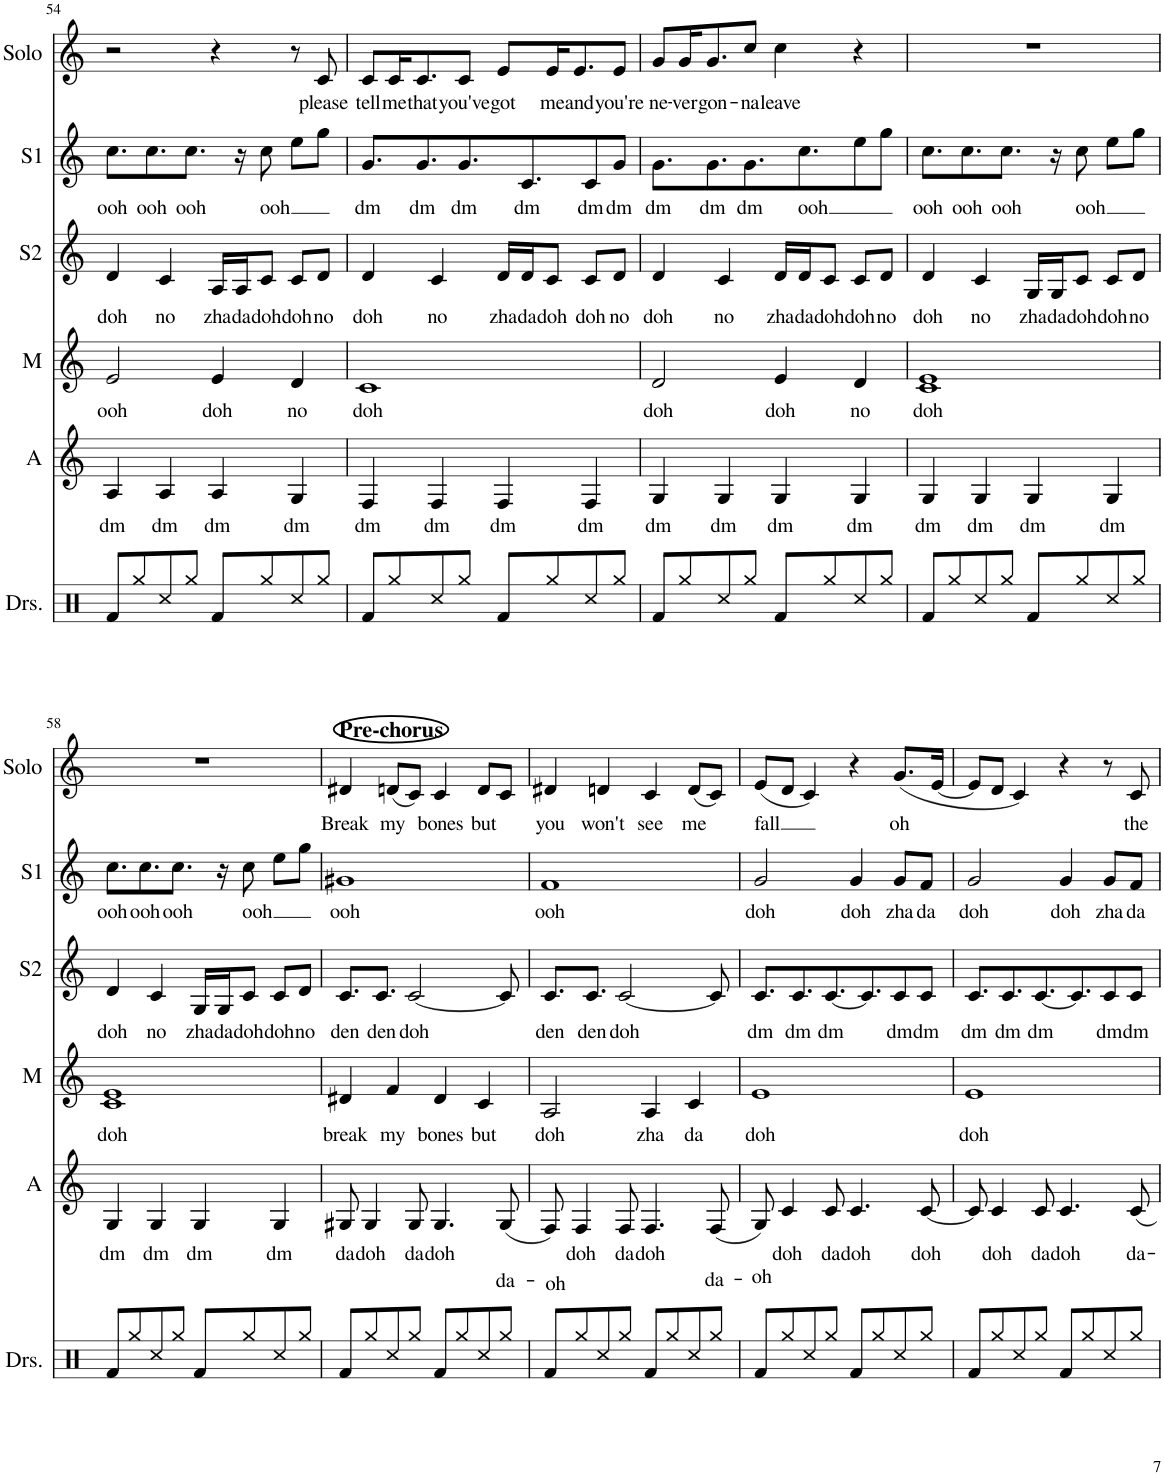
**kern	**kern	**text	**kern	**text	**kern	**text	**kern	**text	**kern	**text
*part6	*part5	*part5	*part4	*part4	*part3	*part3	*part2	*part2	*part1	*part1
*staff6	*staff5	*staff5	*staff4	*staff4	*staff3	*staff3	*staff2	*staff2	*staff1	*staff1
*I"Drumset	*I"Alto	*	*I"Mezzo	*	*I"Soprano 2	*	*I"Soprano 1	*	*I"Solo	*
*I'Drs.	*I'A	*	*I'M	*	*I'S2	*	*I'S1	*	*I'Solo	*
!!LO:PB:g=z
*clefX	*clefG2	*	*clefG2	*	*clefG2	*	*clefG2	*	*clefG2	*
*k[]	*k[]	*	*k[]	*	*k[]	*	*k[]	*	*k[]	*
*M4/4	*M4/4	*	*M4/4	*	*M4/4	*	*M4/4	*	*M4/4	*
=54	=54	=54	=54	=54	=54	=54	=54	=54	=54	=54
!	!	!LO:LY:b	!	!LO:LY:b	!	!LO:LY:b	!	!LO:LY:b	!	!
8Rf/L	4A/	dm	2e/	ooh	4d/	doh	8.cc\L	ooh	2r	.
8Rgg/	.	.	.	.	.	.	.	.	.	.
!	!	!	!	!	!	!	!	!LO:LY:b	!	!
.	.	.	.	.	.	.	8.cc\	ooh	.	.
!	!	!LO:LY:b	!	!	!	!LO:LY:b	!	!	!	!
8Rcc/	4A/	dm	.	.	4c/	no	.	.	.	.
!	!	!	!	!	!	!	!	!LO:LY:b	!	!
8Rgg/J	.	.	.	.	.	.	8.cc\J	ooh	.	.
!	!	!LO:LY:b	!	!LO:LY:b	!	!LO:LY:b	!	!	!	!
8Rf/L	4A/	dm	4e/	doh	16A/LL	zha	.	.	4r	.
!	!	!	!	!	!	!LO:LY:b	!	!	!	!
.	.	.	.	.	16A/J	da	16r	.	.	.
!	!	!	!	!	!	!LO:LY:b	!	!LO:LY:b	!	!
8Rgg/	.	.	.	.	8c/J	doh	8cc\	ooh	.	.
!	!	!LO:LY:b	!	!LO:LY:b	!	!LO:LY:b	!	!	!	!
8Rcc/	4G/	dm	4d/	no	8c/L	doh	8ee\L	.	8r	.
!	!	!	!	!	!	!LO:LY:b	!	!	!	!LO:LY:b
8Rgg/J	.	.	.	.	8d/J	no	8gg\J	.	8c/	please
=55	=55	=55	=55	=55	=55	=55	=55	=55	=55	=55
!	!	!LO:LY:b	!	!LO:LY:b	!	!LO:LY:b	!	!LO:LY:b	!	!LO:LY:b
8Rf/L	4F/	dm	1c	doh	4d/	doh	8.g/L	dm	8c/L	tell
!	!	!	!	!	!	!	!	!	!	!LO:LY:b
8Rgg/	.	.	.	.	.	.	.	.	16c/K	me
!	!	!	!	!	!	!	!	!LO:LY:b	!	!LO:LY:b
.	.	.	.	.	.	.	8.g/	dm	8.c/	that
!	!	!LO:LY:b	!	!	!	!LO:LY:b	!	!	!	!
8Rcc/	4F/	dm	.	.	4c/	no	.	.	.	.
!	!	!	!	!	!	!	!	!LO:LY:b	!	!LO:LY:b
8Rgg/J	.	.	.	.	.	.	8.g/	dm	8c/J	you've
!	!	!LO:LY:b	!	!	!	!LO:LY:b	!	!	!	!LO:LY:b
8Rf/L	4F/	dm	.	.	16d/LL	zha	.	.	8e/L	got
!	!	!	!	!	!	!LO:LY:b	!	!LO:LY:b	!	!
.	.	.	.	.	16d/J	da	8.c/	dm	.	.
!	!	!	!	!	!	!LO:LY:b	!	!	!	!LO:LY:b
8Rgg/	.	.	.	.	8c/J	doh	.	.	16e/K	me
!	!	!	!	!	!	!	!	!	!	!LO:LY:b
.	.	.	.	.	.	.	.	.	8.e/	and
!	!	!LO:LY:b	!	!	!	!LO:LY:b	!	!LO:LY:b	!	!
8Rcc/	4F/	dm	.	.	8c/L	doh	8c/	dm	.	.
!	!	!	!	!	!	!LO:LY:b	!	!LO:LY:b	!	!LO:LY:b
8Rgg/J	.	.	.	.	8d/J	no	8g/J	dm	8e/J	you're
=56	=56	=56	=56	=56	=56	=56	=56	=56	=56	=56
!	!	!LO:LY:b	!	!LO:LY:b	!	!LO:LY:b	!	!LO:LY:b	!	!LO:LY:b
8Rf/L	4G/	dm	2d/	doh	4d/	doh	8.g\L	dm	8g/L	ne-
!	!	!	!	!	!	!	!	!	!	!LO:LY:b
8Rgg/	.	.	.	.	.	.	.	.	16g/K	-ver
!	!	!	!	!	!	!	!	!LO:LY:b	!	!LO:LY:b
.	.	.	.	.	.	.	8.g\	dm	8.g/	gon-
!	!	!LO:LY:b	!	!	!	!LO:LY:b	!	!	!	!
8Rcc/	4G/	dm	.	.	4c/	no	.	.	.	.
!	!	!	!	!	!	!	!	!LO:LY:b	!	!LO:LY:b
8Rgg/J	.	.	.	.	.	.	8.g\	dm	8cc/J	-na
!	!	!LO:LY:b	!	!LO:LY:b	!	!LO:LY:b	!	!	!	!LO:LY:b
8Rf/L	4G/	dm	4e/	doh	16d/LL	zha	.	.	4cc\	leave
!	!	!	!	!	!	!LO:LY:b	!	!LO:LY:b	!	!
.	.	.	.	.	16d/J	da	8.cc\	ooh	.	.
!	!	!	!	!	!	!LO:LY:b	!	!	!	!
8Rgg/	.	.	.	.	8c/J	doh	.	.	.	.
!	!	!LO:LY:b	!	!LO:LY:b	!	!LO:LY:b	!	!	!	!
8Rcc/	4G/	dm	4d/	no	8c/L	doh	8ee\	.	4r	.
!	!	!	!	!	!	!LO:LY:b	!	!	!	!
8Rgg/J	.	.	.	.	8d/J	no	8gg\J	.	.	.
=57	=57	=57	=57	=57	=57	=57	=57	=57	=57	=57
!	!	!LO:LY:b	!	!LO:LY:b	!	!LO:LY:b	!	!LO:LY:b	!	!
8Rf/L	4G/	dm	1c 1e	doh	4d/	doh	8.cc\L	ooh	1r	.
8Rgg/	.	.	.	.	.	.	.	.	.	.
!	!	!	!	!	!	!	!	!LO:LY:b	!	!
.	.	.	.	.	.	.	8.cc\	ooh	.	.
!	!	!LO:LY:b	!	!	!	!LO:LY:b	!	!	!	!
8Rcc/	4G/	dm	.	.	4c/	no	.	.	.	.
!	!	!	!	!	!	!	!	!LO:LY:b	!	!
8Rgg/J	.	.	.	.	.	.	8.cc\J	ooh	.	.
!	!	!LO:LY:b	!	!	!	!LO:LY:b	!	!	!	!
8Rf/L	4G/	dm	.	.	16G/LL	zha	.	.	.	.
!	!	!	!	!	!	!LO:LY:b	!	!	!	!
.	.	.	.	.	16G/J	da	16r	.	.	.
!	!	!	!	!	!	!LO:LY:b	!	!LO:LY:b	!	!
8Rgg/	.	.	.	.	8c/J	doh	8cc\	ooh	.	.
!	!	!LO:LY:b	!	!	!	!LO:LY:b	!	!	!	!
8Rcc/	4G/	dm	.	.	8c/L	doh	8ee\L	.	.	.
!	!	!	!	!	!	!LO:LY:b	!	!	!	!
8Rgg/J	.	.	.	.	8d/J	no	8gg\J	.	.	.
!!LO:LB:g=z
=58	=58	=58	=58	=58	=58	=58	=58	=58	=58	=58
!	!	!LO:LY:b	!	!LO:LY:b	!	!LO:LY:b	!	!LO:LY:b	!	!
8Rf/L	4G/	dm	1c 1e	doh	4d/	doh	8.cc\L	ooh	1r	.
8Rgg/	.	.	.	.	.	.	.	.	.	.
!	!	!	!	!	!	!	!	!LO:LY:b	!	!
.	.	.	.	.	.	.	8.cc\	ooh	.	.
!	!	!LO:LY:b	!	!	!	!LO:LY:b	!	!	!	!
8Rcc/	4G/	dm	.	.	4c/	no	.	.	.	.
!	!	!	!	!	!	!	!	!LO:LY:b	!	!
8Rgg/J	.	.	.	.	.	.	8.cc\J	ooh	.	.
!	!	!LO:LY:b	!	!	!	!LO:LY:b	!	!	!	!
8Rf/L	4G/	dm	.	.	16G/LL	zha	.	.	.	.
!	!	!	!	!	!	!LO:LY:b	!	!	!	!
.	.	.	.	.	16G/J	da	16r	.	.	.
!	!	!	!	!	!	!LO:LY:b	!	!LO:LY:b	!	!
8Rgg/	.	.	.	.	8c/J	doh	8cc\	-ooh	.	.
!	!	!LO:LY:b	!	!	!	!LO:LY:b	!	!	!	!
8Rcc/	4G/	dm	.	.	8c/L	doh	8ee\L	.	.	.
!	!	!	!	!	!	!LO:LY:b	!	!	!	!
8Rgg/J	.	.	.	.	8d/J	no	8gg\J	.	.	.
=59	=59	=59	=59	=59	=59	=59	=59	=59	=59	=59
!	!	!	!	!	!	!	!	!	!LO:TX:a:B:t=Pre-chorus	!
!	!	!LO:LY:b	!	!LO:LY:b	!	!LO:LY:b	!	!LO:LY:b	!	!LO:LY:b
8Rf/L	8G#X/	da	4d#X/	break	8.c/L	den	1g#X	ooh	4d#X/	Break
!	!	!LO:LY:b	!	!	!	!	!	!	!	!
8Rgg/	4G#/	doh	.	.	.	.	.	.	.	.
!	!	!	!	!	!	!LO:LY:b	!	!	!	!
.	.	.	.	.	8.c/J	den	.	.	.	.
!	!	!	!	!LO:LY:b	!	!	!	!	!	!LO:LY:b
8Rcc/	.	.	4f/	my	.	.	.	.	(8dn/L	my
!	!	!LO:LY:b	!	!	!	!LO:LY:b	!	!	!	!
8Rgg/J	8G#/	da	.	.	[2c/	doh	.	.	8c/J)	.
!	!	!LO:LY:b	!	!LO:LY:b	!	!	!	!	!	!LO:LY:b
8Rf/L	4.G#/	doh	4d#/	bones	.	.	.	.	4c/	bones
8Rgg/	.	.	.	.	.	.	.	.	.	.
!	!	!	!	!LO:LY:b	!	!	!	!	!	!LO:LY:b
8Rcc/	.	.	4c/	but	.	.	.	.	8d/L	but
!	!	!LO:LY:b	!	!	!	!	!	!	!	!
8Rgg/J	(8G#/	da-	.	.	8c/]	.	.	.	8c/J	.
=60	=60	=60	=60	=60	=60	=60	=60	=60	=60	=60
!	!	!LO:LY:b	!	!LO:LY:b	!	!LO:LY:b	!	!LO:LY:b	!	!LO:LY:b
8Rf/L	8F/)	-oh	2A/	doh	8.c/L	den	1f	ooh	4d#X/	you
!	!	!LO:LY:b	!	!	!	!	!	!	!	!
8Rgg/	4F/	doh	.	.	.	.	.	.	.	.
!	!	!	!	!	!	!LO:LY:b	!	!	!	!
.	.	.	.	.	8.c/J	den	.	.	.	.
!	!	!	!	!	!	!	!	!	!	!LO:LY:b
8Rcc/	.	.	.	.	.	.	.	.	4dn/	won't
!	!	!LO:LY:b	!	!	!	!LO:LY:b	!	!	!	!
8Rgg/J	8F/	da	.	.	[2c/	doh	.	.	.	.
!	!	!LO:LY:b	!	!LO:LY:b	!	!	!	!	!	!LO:LY:b
8Rf/L	4.F/	doh	4A/	zha	.	.	.	.	4c/	see
8Rgg/	.	.	.	.	.	.	.	.	.	.
!	!	!	!	!LO:LY:b	!	!	!	!	!	!LO:LY:b
8Rcc/	.	.	4c/	da	.	.	.	.	(8d/L	me
!	!	!LO:LY:b	!	!	!	!	!	!	!	!
8Rgg/J	(8F/	da-	.	.	8c/]	.	.	.	8c/J)	.
=61	=61	=61	=61	=61	=61	=61	=61	=61	=61	=61
!	!	!LO:LY:b	!	!LO:LY:b	!	!LO:LY:b	!	!LO:LY:b	!	!LO:LY:b
8Rf/L	8G/)	-oh	1e	doh	8.c/L	dm	2g/	doh	(8e/L	fall
!	!	!LO:LY:b	!	!	!	!	!	!	!	!
8Rgg/	4c/	doh	.	.	.	.	.	.	8d/J	.
!	!	!	!	!	!	!LO:LY:b	!	!	!	!
.	.	.	.	.	8.c/	dm	.	.	.	.
8Rcc/	.	.	.	.	.	.	.	.	4c/)	.
!	!	!LO:LY:b	!	!	!	!LO:LY:b	!	!	!	!
8Rgg/J	8c/	da	.	.	[8.c/	dm	.	.	.	.
!	!	!LO:LY:b	!	!	!	!	!	!LO:LY:b	!	!
8Rf/L	4.c/	doh	.	.	.	.	4g/	doh	4r	.
.	.	.	.	.	8.c/]	.	.	.	.	.
8Rgg/	.	.	.	.	.	.	.	.	.	.
!	!	!	!	!	!	!LO:LY:b	!	!LO:LY:b	!	!LO:LY:b
8Rcc/	.	.	.	.	8c/	dm	8g/L	zha	(8.g/L	oh
!	!	!LO:LY:b	!	!	!	!LO:LY:b	!	!LO:LY:b	!	!
8Rgg/J	[8c/	doh	.	.	8c/J	dm	8f/J	da	.	.
.	.	.	.	.	.	.	.	.	[16e/Jk	.
=62	=62	=62	=62	=62	=62	=62	=62	=62	=62	=62
!	!	!	!	!LO:LY:b	!	!LO:LY:b	!	!LO:LY:b	!	!
8Rf/L	8c/]	.	1e	doh	8.c/L	dm	2g/	doh	8e/L]	.
!	!	!LO:LY:b	!	!	!	!	!	!	!	!
8Rgg/	4c/	doh	.	.	.	.	.	.	8d/J	.
!	!	!	!	!	!	!LO:LY:b	!	!	!	!
.	.	.	.	.	8.c/	dm	.	.	.	.
8Rcc/	.	.	.	.	.	.	.	.	4c/)	.
!	!	!LO:LY:b	!	!	!	!LO:LY:b	!	!	!	!
8Rgg/J	8c/	da	.	.	[8.c/	dm	.	.	.	.
!	!	!LO:LY:b	!	!	!	!	!	!LO:LY:b	!	!
8Rf/L	4.c/	doh	.	.	.	.	4g/	doh	4r	.
.	.	.	.	.	8.c/]	.	.	.	.	.
8Rgg/	.	.	.	.	.	.	.	.	.	.
!	!	!	!	!	!	!LO:LY:b	!	!LO:LY:b	!	!
8Rcc/	.	.	.	.	8c/	dm	8g/L	zha	8r	.
!	!	!LO:LY:b	!	!	!	!LO:LY:b	!	!LO:LY:b	!	!LO:LY:b
8Rgg/J	8c/	da-	.	.	8c/J	dm	8f/J	da	8c/	the
=	=	=	=	=	=	=	=	=	=	=
*-	*-	*-	*-	*-	*-	*-	*-	*-	*-	*-
